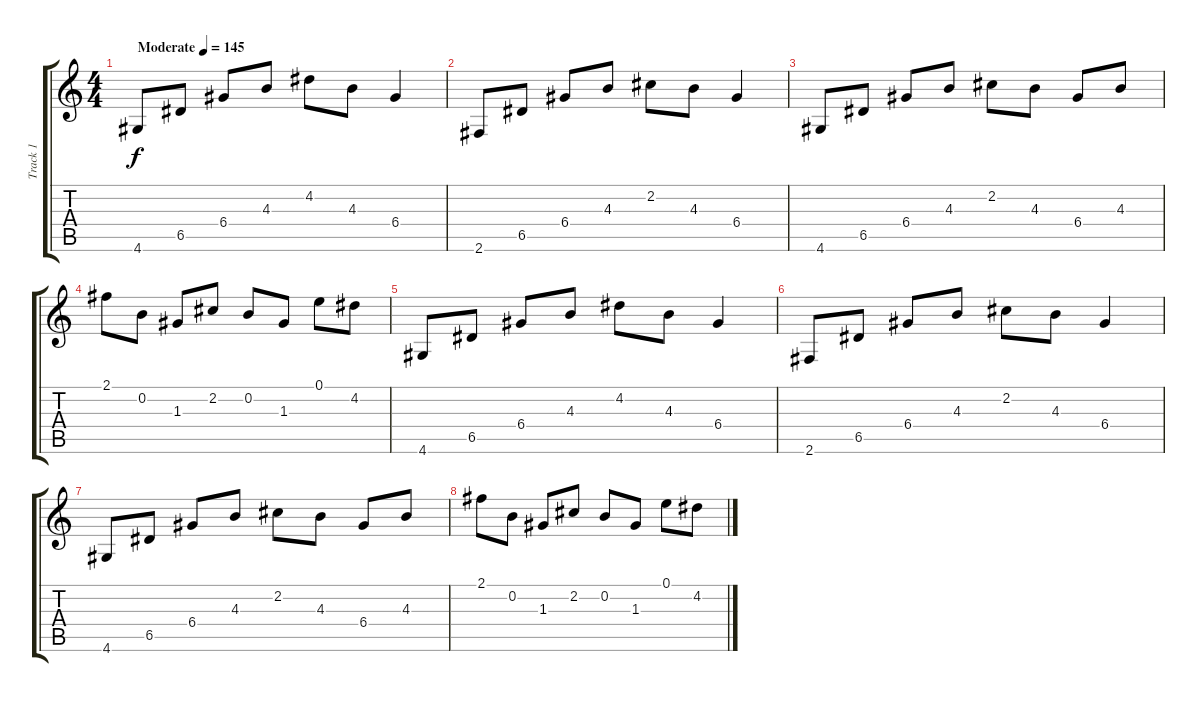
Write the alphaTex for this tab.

\track ("Track 1" "Track 1") {instrument acousticguitarsteel}
\staff {score tabs}
\tuning (E4 B3 G3 D3 A2 E2) {hide}
\ts (4 4)
\tempo (145 "Moderate")
\clef g2
\ks c
4.6.8{dy f instrument acousticguitarsteel} 6.5.8 6.4.8 4.3.8 4.2.8 4.3.8 6.4.4 |
2.6.8 6.5.8 6.4.8 4.3.8 2.2.8 4.3.8 6.4.4 |
4.6.8 6.5.8 6.4.8 4.3.8 2.2.8 4.3.8 6.4.8 4.3.8 |
2.1.8 0.2.8 1.3.8 2.2.8 0.2.8 1.3.8 0.1.8 4.2.8 |
4.6.8 6.5.8 6.4.8 4.3.8 4.2.8 4.3.8 6.4.4 |
2.6.8 6.5.8 6.4.8 4.3.8 2.2.8 4.3.8 6.4.4 |
4.6.8 6.5.8 6.4.8 4.3.8 2.2.8 4.3.8 6.4.8 4.3.8 |
2.1.8 0.2.8 1.3.8 2.2.8 0.2.8 1.3.8 0.1.8 4.2.8
